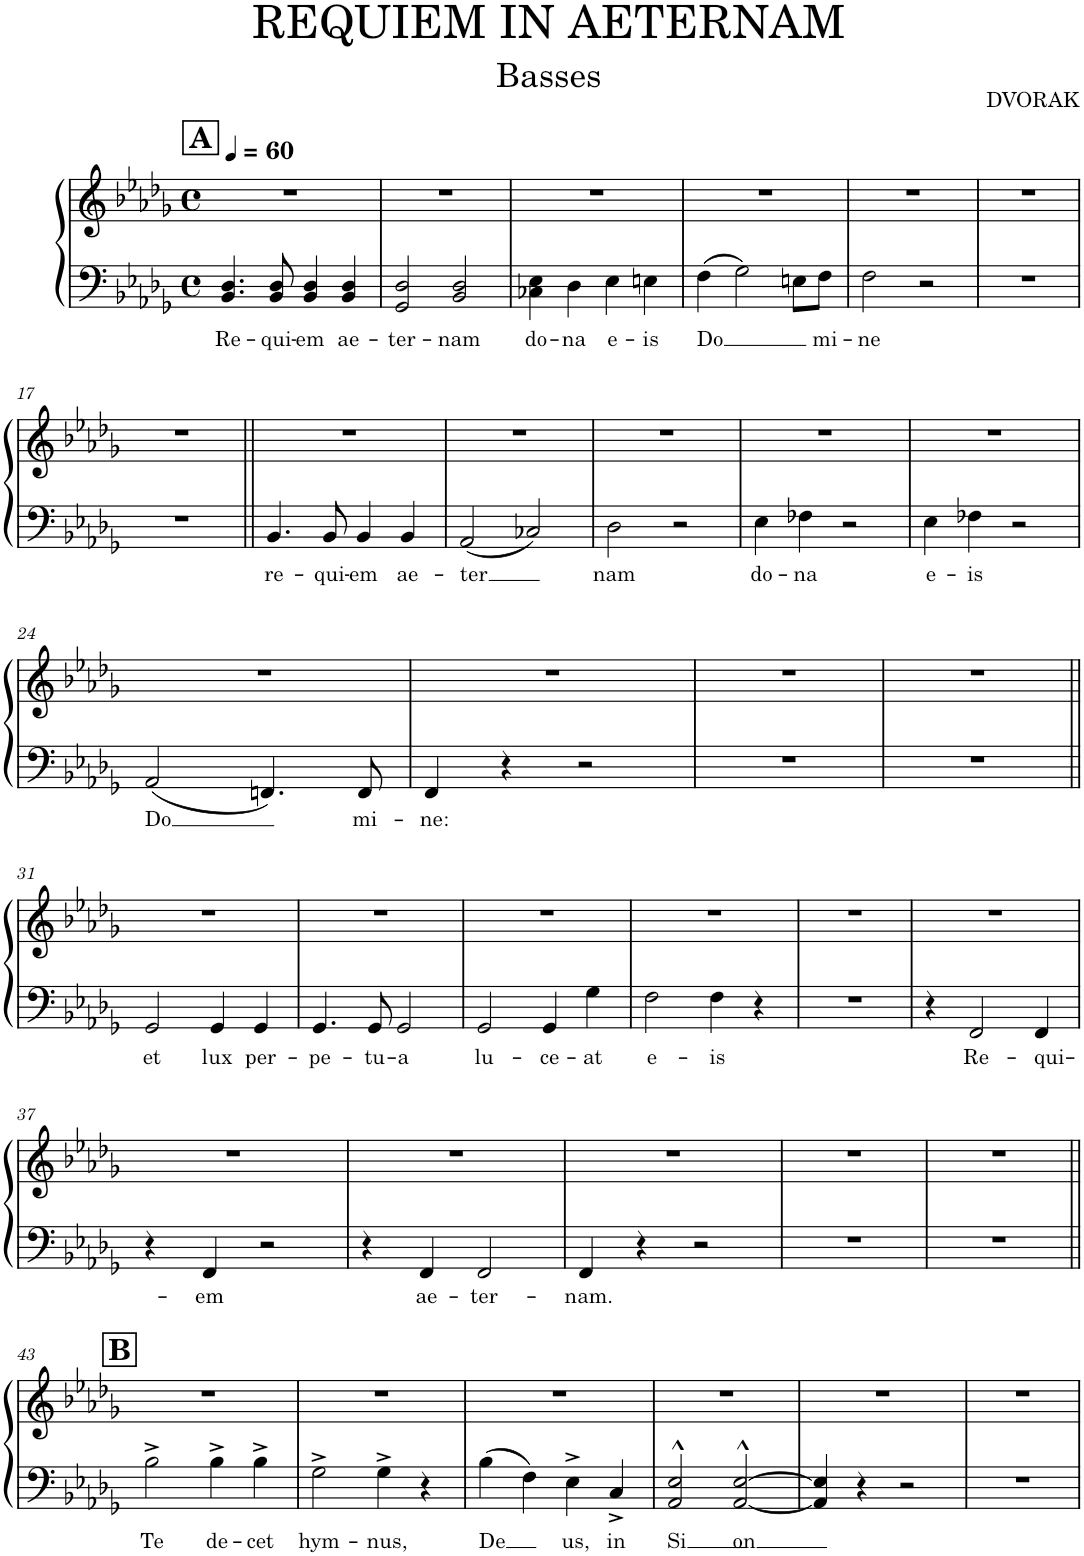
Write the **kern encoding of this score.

**kern	**text	**kern
*part1	*part1	*part1
*staff2	*staff2	*staff1
*I"Piano	*	*
*I'Pno.	*	*
*clefF4	*	*clefG2
*k[b-e-a-d-g-]	*	*k[b-e-a-d-g-]
*M4/4	*	*M4/4
*met(c)	*	*met(c)
*MM60	*	*MM60
!!LO:REH:place=s1:a:B:cj:fs=14:t=A
=11	=11	=11
!	!LO:LY:b	!
4.BB-/ 4.D-/	Re-	1r
!	!LO:LY:b	!
8BB-/ 8D-/	-qui-	.
!	!LO:LY:b	!
4BB-/ 4D-/	-em	.
!	!LO:LY:b	!
4BB-/ 4D-/	ae-	.
=12	=12	=12
!	!LO:LY:b	!
2GG-/ 2D-/	-ter-	1r
!	!LO:LY:b	!
2BB-/ 2D-/	-nam	.
=13	=13	=13
!	!LO:LY:b	!
4C-X\ 4E-\	do-	1r
!	!LO:LY:b	!
4D-\	-na	.
!	!LO:LY:b	!
4E-\	e-	.
!	!LO:LY:b	!
4En\	-is	.
=14	=14	=14
!	!LO:LY:b	!
4F\	Do	1r
2G-\	.	.
8En\L	.	.
!	!LO:LY:b	!
8F\J	mi-	.
=15	=15	=15
!	!LO:LY:b	!
2F\	-ne	1r
2r	.	.
=16	=16	=16
1r	.	1r
!!LO:LB:g=z
=17	=17	=17
1r	.	1r
=19||	=19||	=19||
!	!LO:LY:b	!
4.BB-/	re-	1r
!	!LO:LY:b	!
8BB-/	-qui-	.
!	!LO:LY:b	!
4BB-/	-em	.
!	!LO:LY:b	!
4BB-/	ae-	.
=20	=20	=20
!	!LO:LY:b	!
2AA-/	-ter	1r
2C-X/	.	.
=21	=21	=21
!	!LO:LY:b	!
2D-\	nam	1r
2r	.	.
=22	=22	=22
!	!LO:LY:b	!
4E-\	do-	1r
!	!LO:LY:b	!
4F-X\	-na	.
2r	.	.
=23	=23	=23
!	!LO:LY:b	!
4E-\	e-	1r
!	!LO:LY:b	!
4F-X\	-is	.
2r	.	.
!!LO:LB:g=z
=24	=24	=24
!	!LO:LY:b	!
2AA-/	Do	1r
4.FFn/	.	.
!	!LO:LY:b	!
8FF/	mi-	.
=25	=25	=25
!	!LO:LY:b	!
4FF/	-ne:	1r
4r	.	.
2r	.	.
=26	=26	=26
1r	.	1r
=27	=27	=27
1r	.	1r
!!LO:LB:g=z
=31||	=31||	=31||
!	!LO:LY:b	!
2GG-/	et	1r
!	!LO:LY:b	!
4GG-/	lux	.
!	!LO:LY:b	!
4GG-/	per-	.
=32	=32	=32
!	!LO:LY:b	!
4.GG-/	-pe-	1r
!	!LO:LY:b	!
8GG-/	-tu-	.
!	!LO:LY:b	!
2GG-/	-a	.
=33	=33	=33
!	!LO:LY:b	!
2GG-/	lu-	1r
!	!LO:LY:b	!
4GG-/	-ce-	.
!	!LO:LY:b	!
4G-\	-at	.
=34	=34	=34
!	!LO:LY:b	!
2F\	e-	1r
!	!LO:LY:b	!
4F\	-is	.
4r	.	.
=35	=35	=35
1r	.	1r
=36	=36	=36
4r	.	1r
!	!LO:LY:b	!
2FF/	Re-	.
!	!LO:LY:b	!
4FF/	-qui-	.
!!LO:LB:g=z
=37	=37	=37
4r	.	1r
!	!LO:LY:b	!
4FF/	em	.
2r	.	.
=38	=38	=38
4r	.	1r
!	!LO:LY:b	!
4FF/	ae-	.
!	!LO:LY:b	!
2FF/	-ter-	.
=39	=39	=39
!	!LO:LY:b	!
4FF/	-nam.	1r
4r	.	.
2r	.	.
=40	=40	=40
1r	.	1r
=41	=41	=41
1r	.	1r
!!LO:LB:g=z
!!LO:REH:place=s1:a:B:cj:fs=14:t=B
=43||	=43||	=43||
!	!LO:LY:b	!
2B-^\	Te	1r
!	!LO:LY:b	!
4B-^\	de-	.
!	!LO:LY:b	!
4B-^\	-cet	.
=44	=44	=44
!	!LO:LY:b	!
2G-^\	hym-	1r
!	!LO:LY:b	!
4G-^\	-nus,	.
4r	.	.
=45	=45	=45
!	!LO:LY:b	!
4B-\	De	1r
4F\	.	.
!	!LO:LY:b	!
4E-^\	us,	.
!	!LO:LY:b	!
4C^/	in	.
=46	=46	=46
!	!LO:LY:b	!
2AA-/^^ 2E-/^^	Si	1r
!	!LO:LY:b	!
[2AA-/^^ [2E-/^^	on	.
=47	=47	=47
4AA-/] 4E-/]	.	1r
4r	.	.
2r	.	.
=48	=48	=48
1r	.	1r
=	=	=
*-	*-	*-
